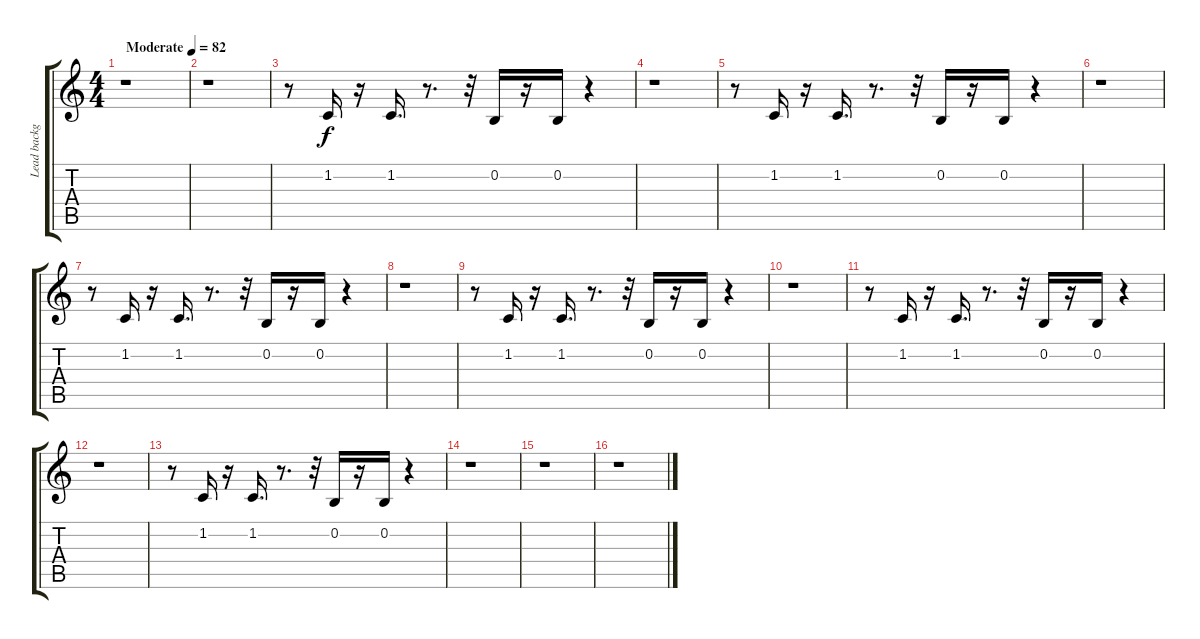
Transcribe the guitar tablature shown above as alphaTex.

\track ("Lead background" "Lead backg") {instrument fx5brightness}
\staff {score tabs}
\tuning (E4 B3 G3 D3 A2 E2) {hide}
\ts (4 4)
\tempo (82 "Moderate")
\clef g2
\ks c
r.1{dy f instrument fx5brightness} |
r.1 |
r.8 1.2.16 r.16 1.2.16{d} r.8{d} r.32 0.2.16 r.16 0.2.16 r.4 |
r.1 |
r.8 1.2.16 r.16 1.2.16{d} r.8{d} r.32 0.2.16 r.16 0.2.16 r.4 |
r.1 |
r.8 1.2.16 r.16 1.2.16{d} r.8{d} r.32 0.2.16 r.16 0.2.16 r.4 |
r.1 |
r.8 1.2.16 r.16 1.2.16{d} r.8{d} r.32 0.2.16 r.16 0.2.16 r.4 |
r.1 |
r.8 1.2.16 r.16 1.2.16{d} r.8{d} r.32 0.2.16 r.16 0.2.16 r.4 |
r.1 |
r.8 1.2.16 r.16 1.2.16{d} r.8{d} r.32 0.2.16 r.16 0.2.16 r.4 |
r.1 |
r.1 |
r.1
